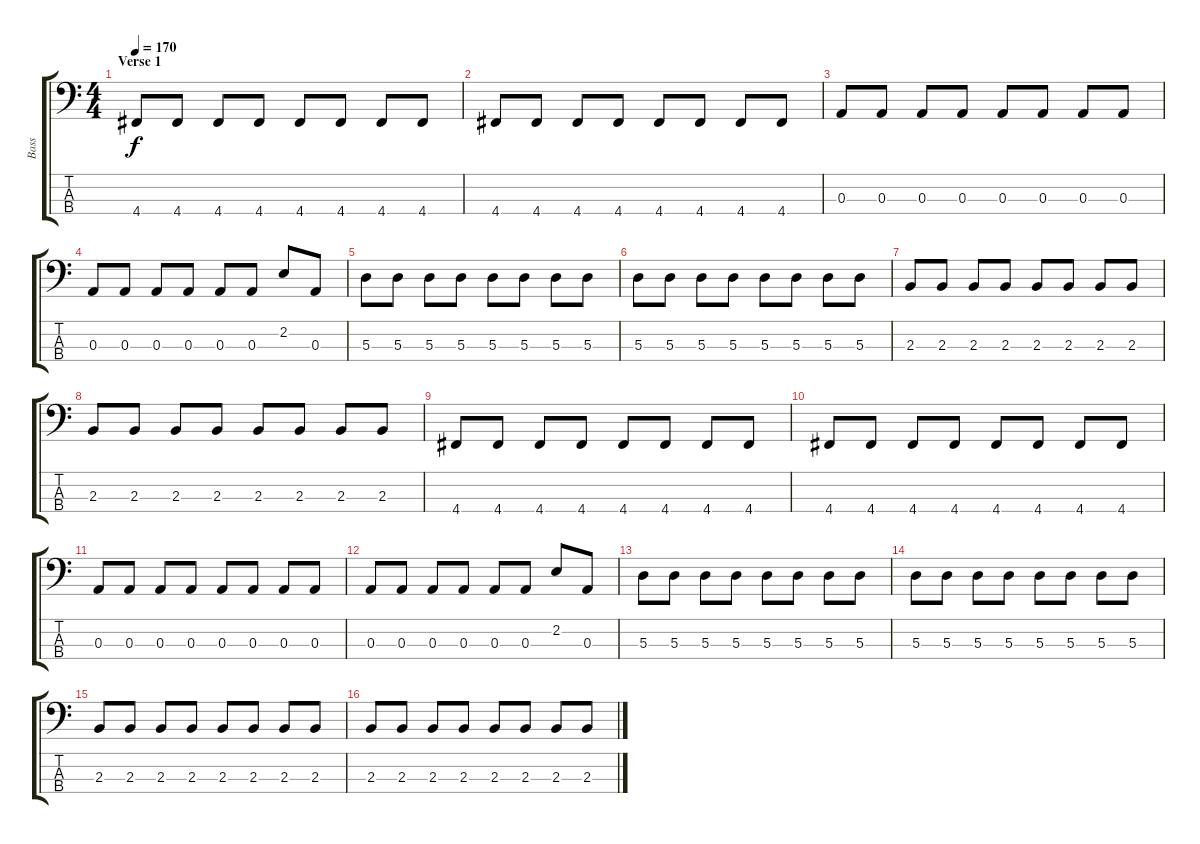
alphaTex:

\track ("Bass" "Bass") {instrument slapbass2}
\staff {score tabs}
\tuning (G2 D2 A1 D1) {hide}
\ts (4 4)
\section ("" "Verse 1")
\tempo 170
\clef f4
\ks c
4.4.8{dy f} 4.4.8 4.4.8 4.4.8 4.4.8 4.4.8 4.4.8 4.4.8 |
4.4.8 4.4.8 4.4.8 4.4.8 4.4.8 4.4.8 4.4.8 4.4.8 |
0.3.8 0.3.8 0.3.8 0.3.8 0.3.8 0.3.8 0.3.8 0.3.8 |
0.3.8 0.3.8 0.3.8 0.3.8 0.3.8 0.3.8 2.2.8 0.3.8 |
5.3.8 5.3.8 5.3.8 5.3.8 5.3.8 5.3.8 5.3.8 5.3.8 |
5.3.8 5.3.8 5.3.8 5.3.8 5.3.8 5.3.8 5.3.8 5.3.8 |
2.3.8 2.3.8 2.3.8 2.3.8 2.3.8 2.3.8 2.3.8 2.3.8 |
2.3.8 2.3.8 2.3.8 2.3.8 2.3.8 2.3.8 2.3.8 2.3.8 |
4.4.8 4.4.8 4.4.8 4.4.8 4.4.8 4.4.8 4.4.8 4.4.8 |
4.4.8 4.4.8 4.4.8 4.4.8 4.4.8 4.4.8 4.4.8 4.4.8 |
0.3.8 0.3.8 0.3.8 0.3.8 0.3.8 0.3.8 0.3.8 0.3.8 |
0.3.8 0.3.8 0.3.8 0.3.8 0.3.8 0.3.8 2.2.8 0.3.8 |
5.3.8 5.3.8 5.3.8 5.3.8 5.3.8 5.3.8 5.3.8 5.3.8 |
5.3.8 5.3.8 5.3.8 5.3.8 5.3.8 5.3.8 5.3.8 5.3.8 |
2.3.8 2.3.8 2.3.8 2.3.8 2.3.8 2.3.8 2.3.8 2.3.8 |
2.3.8 2.3.8 2.3.8 2.3.8 2.3.8 2.3.8 2.3.8 2.3.8
